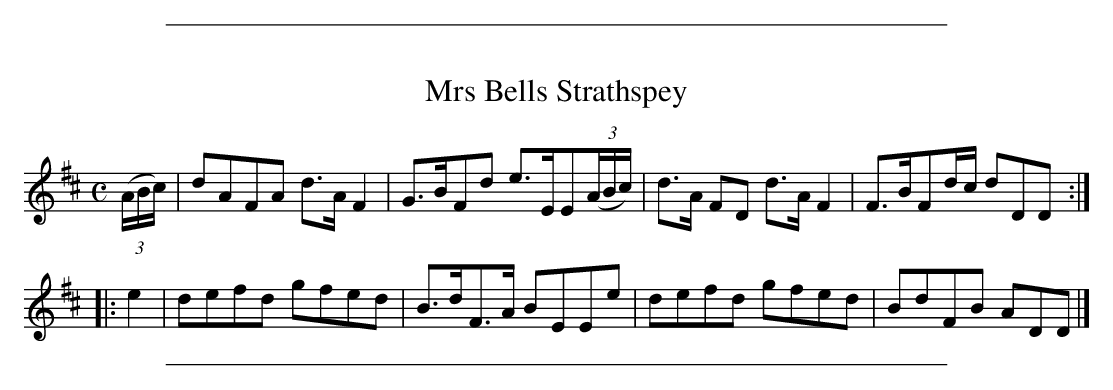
X:1
T: Mrs Bells Strathspey
M: C
L: 1/8
K: D
(3(A/B/c/) |\
dAFA d>AF2 | G>BFd e>EE(3(A/B/c/) |\
d>A FD d>A F2 | F>BFd/c/ dDD ::
e2 |\
defd gfed | B>dF>A BEEe |\
defd gfed | BdFB ADD |]
